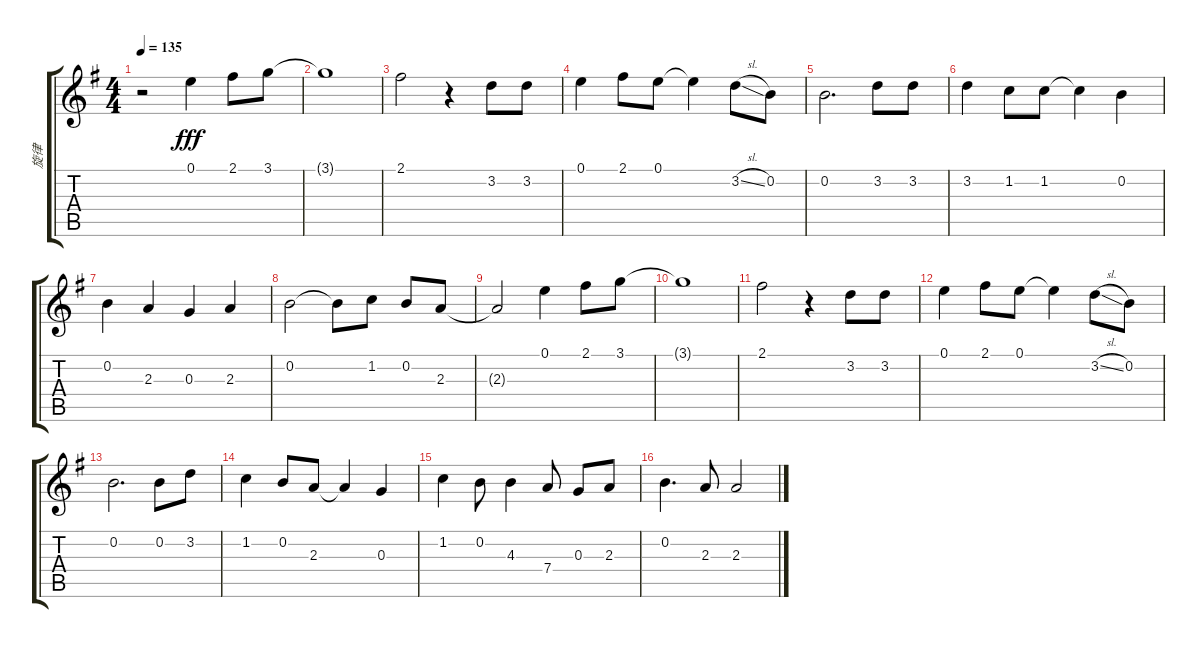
\track ("旋律" "旋律") {instrument electricguitarjazz}
\staff {score tabs}
\tuning (E4 B3 G3 D3 A2 E2) {hide}
\ts (4 4)
\tempo 135
\clef g2
\ks g
r.2{dy fff} 0.1.4 2.1.8 3.1.8 |
3.1{t}.1 |
2.1.2 r.4 3.2.8 3.2.8 |
0.1.4 2.1.8 0.1.8 0.1{t}.4 3.2{sl}.8 0.2.8 |
0.2.2{d} 3.2.8 3.2.8 |
3.2.4 1.2.8 1.2.8 1.2{t}.4 0.2.4 |
0.2.4 2.3.4 0.3.4 2.3.4 |
0.2.2 0.2{t}.8 1.2.8 0.2.8 2.3.8 |
2.3{t}.2 0.1.4 2.1.8 3.1.8 |
3.1{t}.1 |
2.1.2 r.4 3.2.8 3.2.8 |
0.1.4 2.1.8 0.1.8 0.1{t}.4 3.2{sl}.8 0.2.8 |
0.2.2{d} 0.2.8 3.2.8 |
1.2.4 0.2.8 2.3.8 2.3{t}.4 0.3.4 |
1.2.4 0.2.8 4.3.4 7.4.8 0.3.8 2.3.8 |
0.2.4{d} 2.3.8 2.3.2
